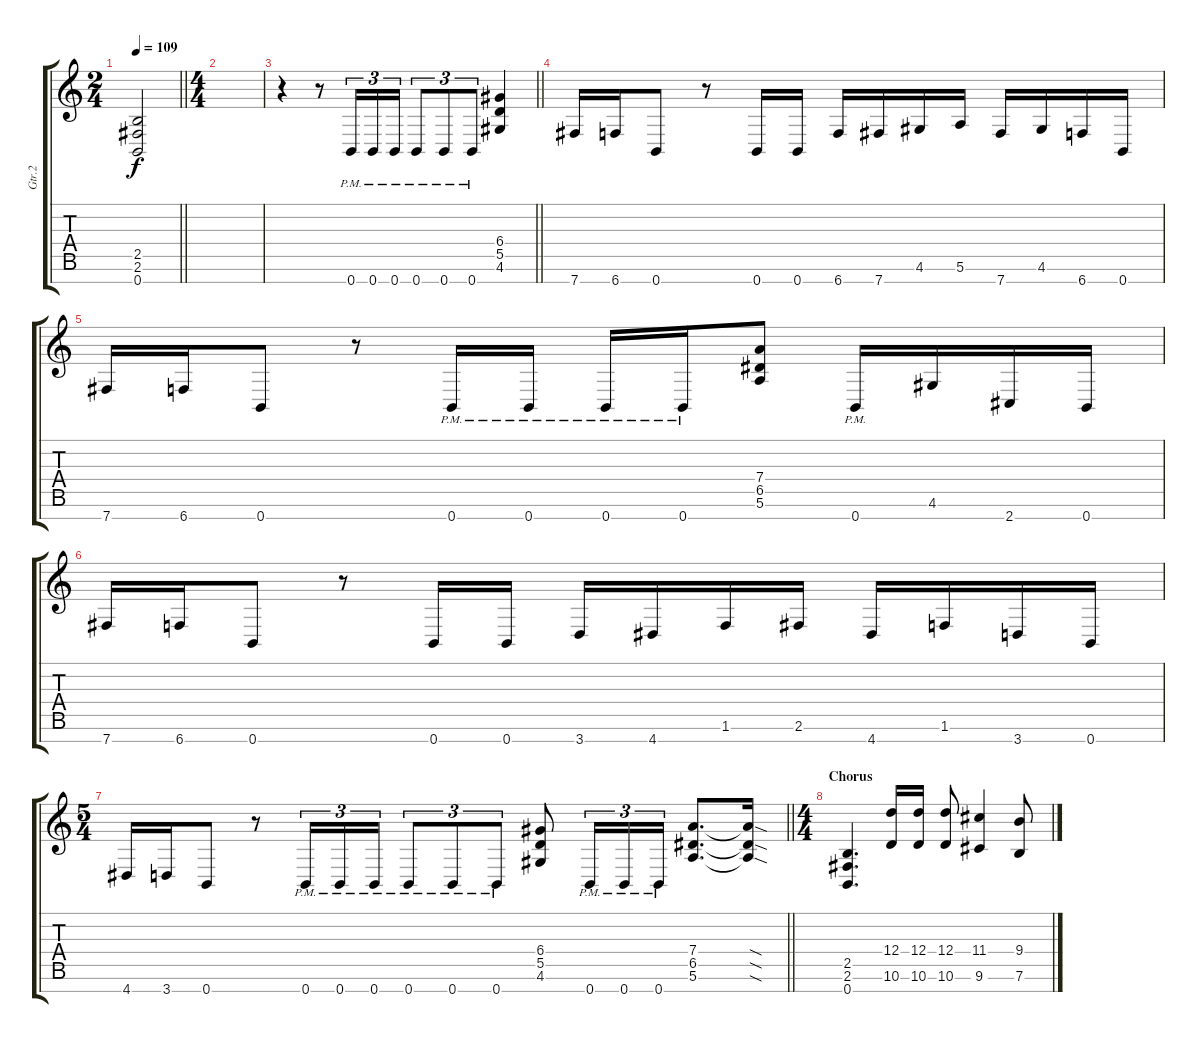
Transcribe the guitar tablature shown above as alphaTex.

\track ("Gtr.2" "Gtr.2") {instrument distortionguitar}
\staff {score tabs}
\tuning (E4 B3 G3 D3 A2 E2 B1) {hide}
\ts (2 4)
\tempo 109
\clef g2
\barLineRight lightlight
\ks c
(2.5 2.6 0.7).2{dy f} |
\ts (4 4)
|
\barLineRight lightlight
r.4 r.8 0.7{pm}.16{tu (3 2)} 0.7{pm}.16{tu (3 2)} 0.7{pm}.16{tu (3 2)} 0.7{pm}.8{tu (3 2)} 0.7{pm}.8{tu (3 2)} 0.7{pm}.8{tu (3 2)} (6.4 5.5 4.6).4 |
7.7.16 6.7.16 0.7.8 r.8 0.7.16 0.7.16 6.7.16 7.7.16 4.6.16 5.6.16 7.7.16 4.6.16 6.7.16 0.7.16 |
7.7.16 6.7.16 0.7.8 r.8 0.7{pm}.16 0.7{pm}.16 0.7{pm}.16 0.7{pm}.16 (7.4 6.5 5.6).8 0.7{pm}.16 4.6.16 2.7.16 0.7.16 |
7.7.16 6.7.16 0.7.8 r.8 0.7.16 0.7.16 3.7.16 4.7.16 1.6.16 2.6.16 4.7.16 1.6.16 3.7.16 0.7.16 |
\ts (5 4)
\barLineRight lightlight
4.7.16 3.7.16 0.7.8 r.8 0.7{pm}.16{tu (3 2)} 0.7{pm}.16{tu (3 2)} 0.7{pm}.16{tu (3 2)} 0.7{pm}.8{tu (3 2)} 0.7{pm}.8{tu (3 2)} 0.7{pm}.8{tu (3 2)} (6.4 5.5 4.6).8 0.7{pm}.16{tu (3 2)} 0.7{pm}.16{tu (3 2)} 0.7{pm}.16{tu (3 2)} (7.4 6.5 5.6).8{d} (7.4{sod t} 6.5{sod t} 5.6{sod t}).16 |
\ts (4 4)
\section ("" "Chorus")
(2.5 2.6 0.7).4{d} (12.4 10.6).16 (12.4 10.6).16 (12.4 10.6).8 (11.4 9.6).4 (9.4 7.6).8
